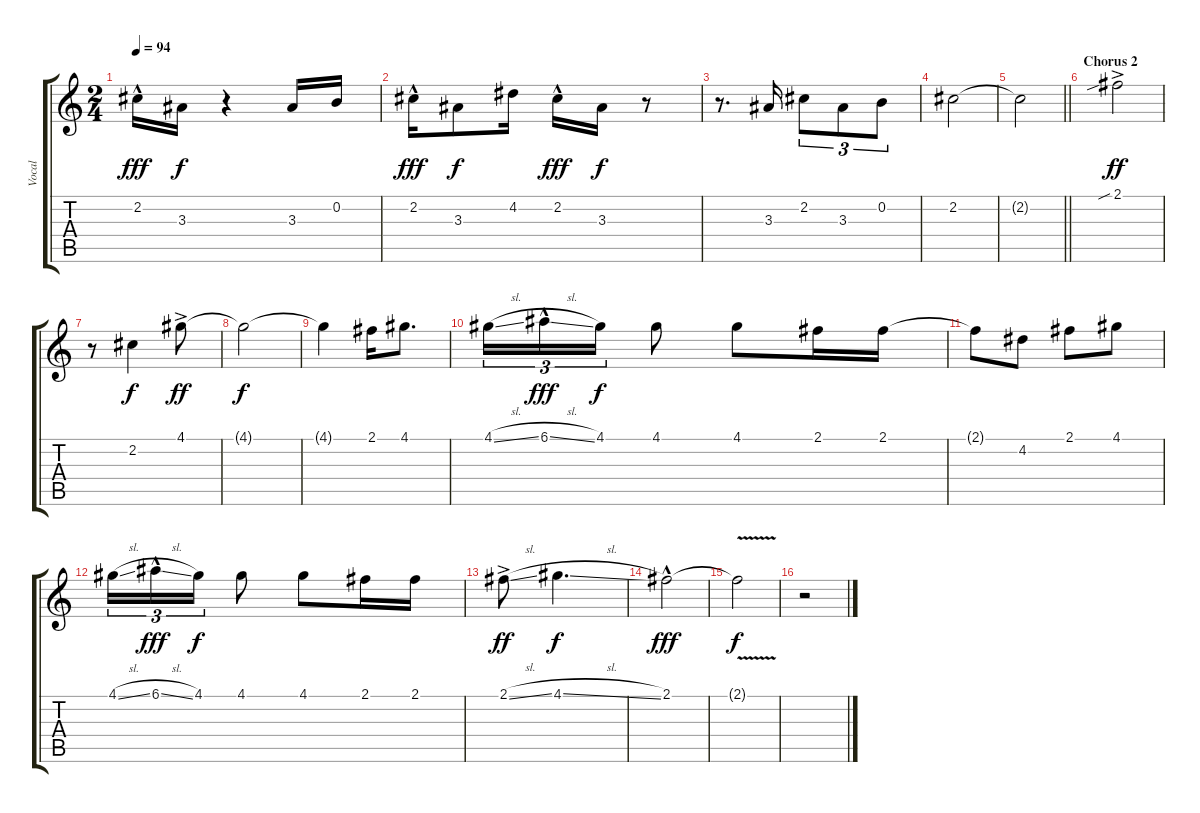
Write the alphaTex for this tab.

\track ("Vocal" "Vocal") {instrument overdrivenguitar}
\staff {score tabs}
\tuning (E4 B3 G3 D3 A2 E2) {hide}
\ts (2 4)
\tempo 94
\clef g2
\ks c
2.2{hac}.16{dy fff} 3.3.16{dy f} r.4 3.3.16 0.2.16 |
2.2{hac}.16{dy fff} 3.3.8{dy f} 4.2.16 2.2{hac}.16{dy fff} 3.3.16{dy f} r.8 |
r.8{d} 3.3.16 2.2.8{tu (3 2)} 3.3.8{tu (3 2)} 0.2.8{tu (3 2)} |
2.2.2 |
\barLineRight lightlight
2.2{t}.2 |
\section ("" "Chorus 2")
2.1{sib ac}.2{dy ff} |
r.8 2.2.4{dy f} 4.1{ac}.8{dy ff} |
4.1{t}.2{dy f} |
4.1{t}.4 2.1.16 4.1.8{d} |
4.1{sl}.16{tu (3 2)} 6.1{sl hac}.16{tu (3 2) dy fff} 4.1.16{tu (3 2) dy f} 4.1.8 4.1.8 2.1.16 2.1.16 |
2.1{t}.8 4.2.8 2.1.8 4.1.8 |
4.1{sl}.16{tu (3 2)} 6.1{sl hac}.16{tu (3 2) dy fff} 4.1.16{tu (3 2) dy f} 4.1.8 4.1.8 2.1.16 2.1.16 |
2.1{sl ac}.8{dy ff} 4.1{sl}.4{d dy f} |
2.1{hac}.2{dy fff} |
2.1{v t}.2{dy f} |
r.2
